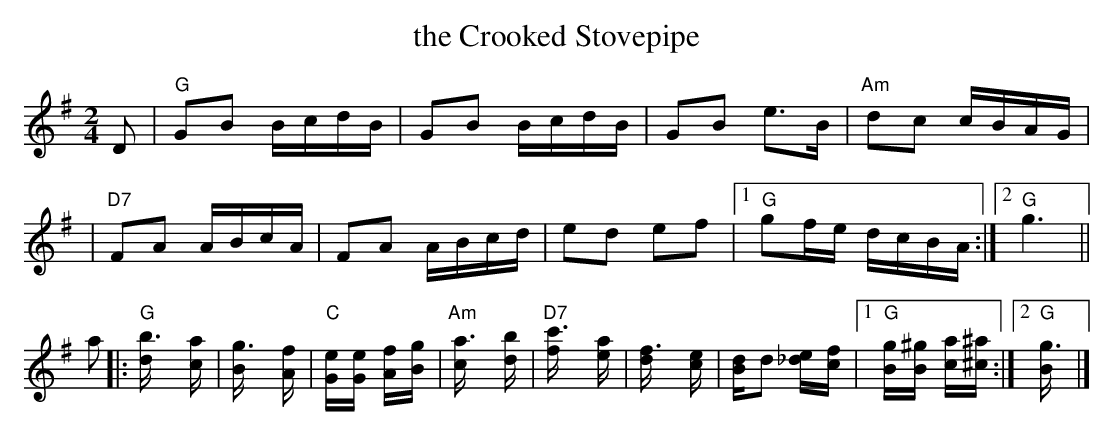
X:1
T: the Crooked Stovepipe
M: 2/4
L: 1/16
K: G
D2 |  "G"G2B2 BcdB | G2B2 BcdB | G2B2 e3B  | "Am"d2c2 cBAG |
   | "D7"F2A2 ABcA | F2A2 ABcd | e2d2 e2f2 |1 "G"g2fe dcBA :|2 "G"g6 ||
a2 |: "G"[b6d] [a2c] | [g6B] [f2A] | "C"[e2G][e2G] [f2A][g2B] | "Am"[a6c] [b2d] \
   | "D7"[c'6f] [a2e] | [f6d] [e2c] | [d2B]d2 [e2_d][f2c] |1 "G"[g2B][^g2B] [a2c][^a2^c] :|2 "G"[g6B] |]
